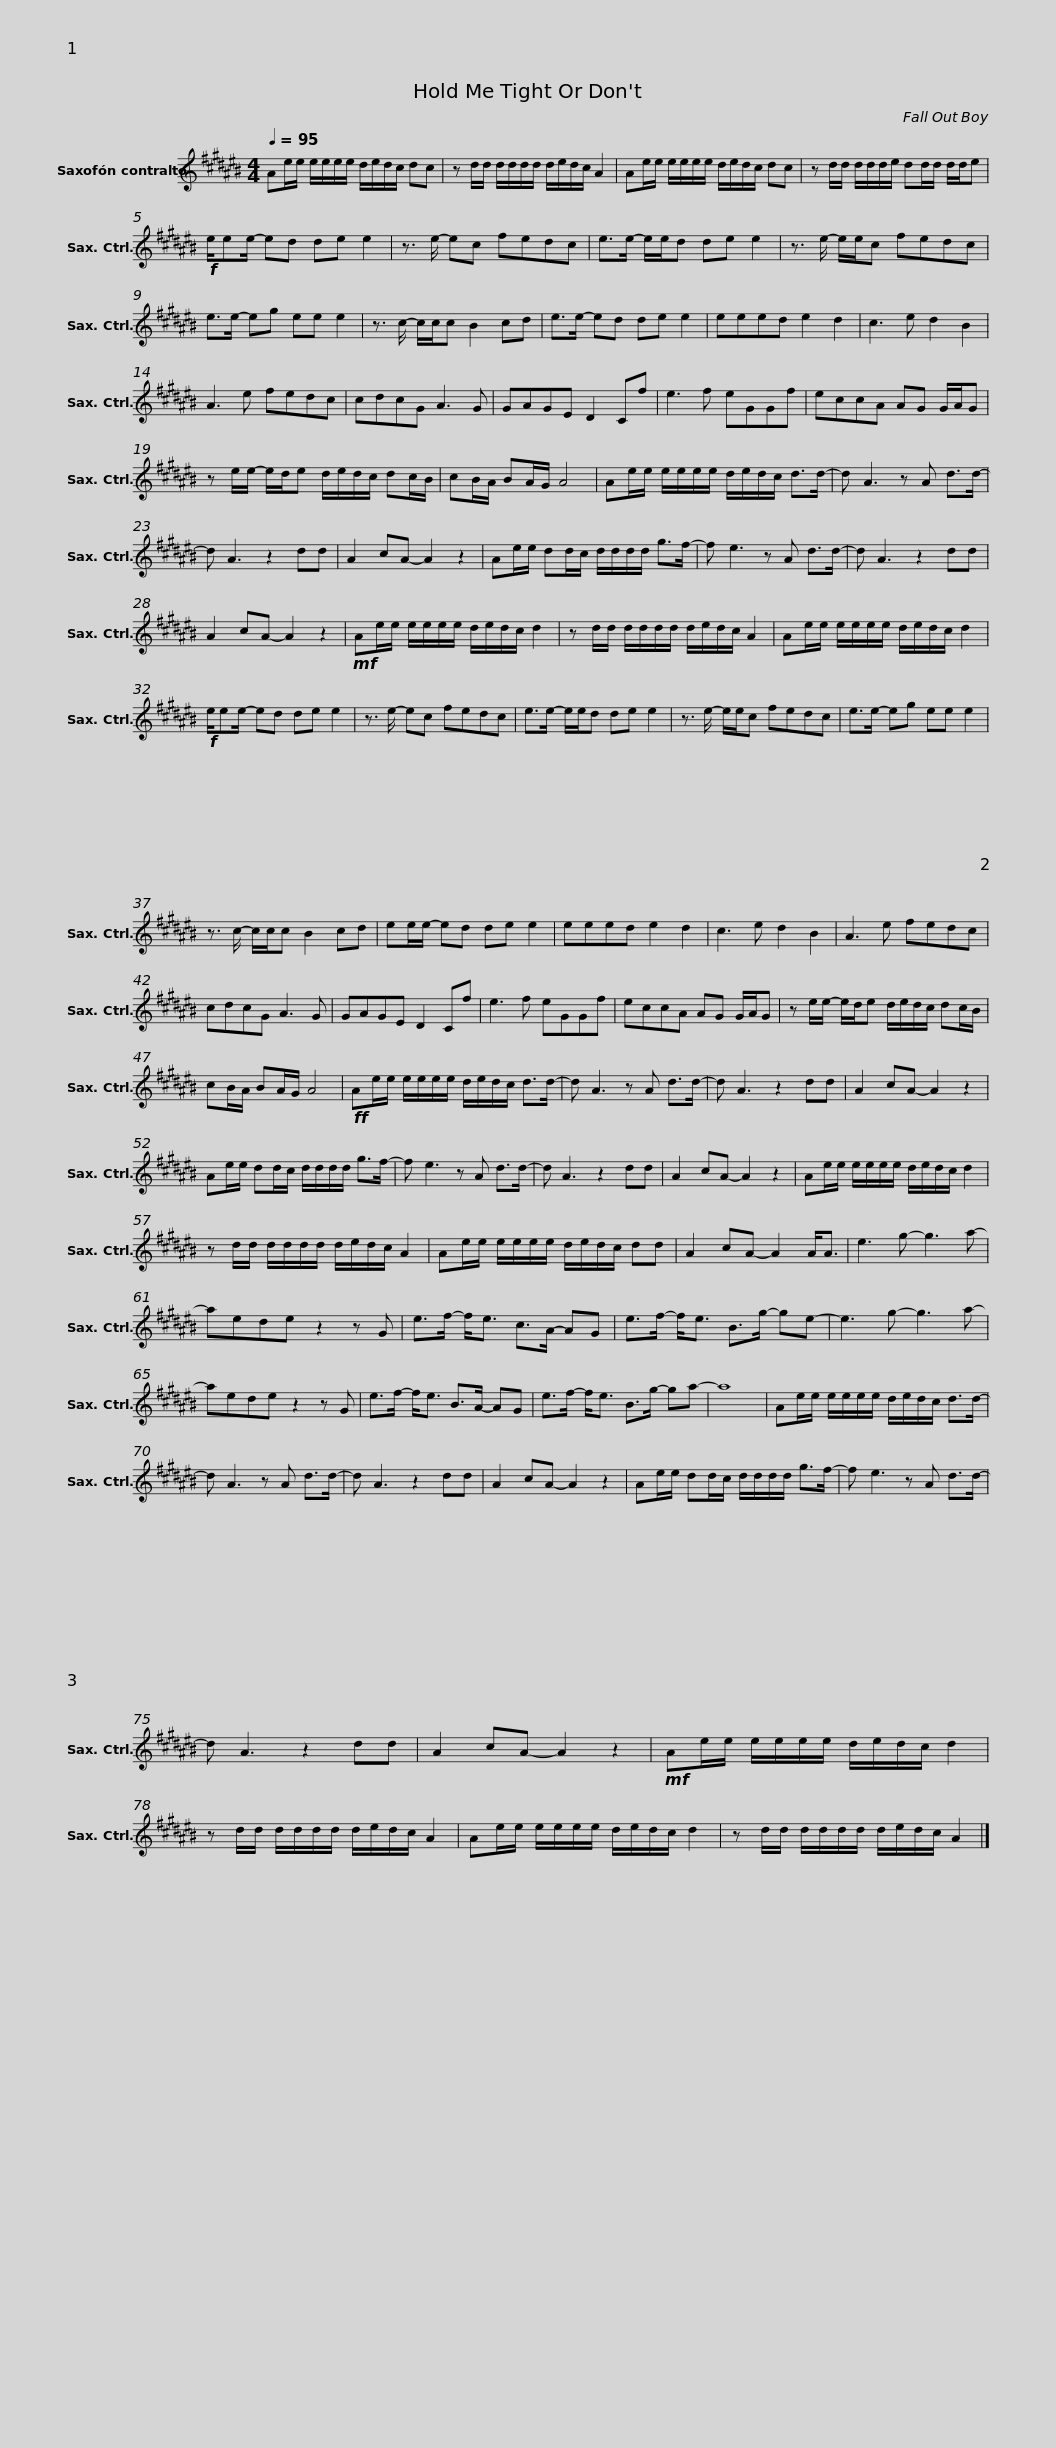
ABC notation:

X:1
L:1/8
Q:1/4=95
M:4/4
I:linebreak $
K:none
V:1 treble transpose=-9
V:1
[K:C#] Ae/e/ e/e/e/e/ d/e/d/c/ dc | z d/d/ d/d/d/d/ d/e/d/c/ A2 | Ae/e/ e/e/e/e/ d/e/d/c/ dc |$ z d/d/ d/d/d/e/ dd/d/ d/d/e |!f! e/ee/- ed de e2 | %5
 z3/2 e/- ec fedc | e>e- e/e/d de e2 |$ z3/2 e/- e/e/c fedc | e>e- eg ee e2 | z3/2 c/- c/c/c B2 cd | %10
 e>e- ed de e2 | eeed e2 d2 | c3 e d2 B2 |$ A3 e fedc | cdcG A3 G | %15
 GAGE D2 Cf | e3 f eGGf | eccA AG G/A/G |$ z e/e/- e/d/e d/e/d/c/ dc/B/ | cB/A/ BA/G/ A4 | %20
 Ae/e/ e/e/e/e/ d/e/d/c/ d>d- | d A3 z A d>d- |$ d A3 z2 dd | A2 cA- A2 z2 | Ae/e/ dd/c/ d/d/d/d/ g>f- | %25
 f e3 z A d>d- | d A3 z2 dd | A2 cA- A2 z2 |$!mf! Ae/e/ e/e/e/e/ d/e/d/c/ d2 | z d/d/ d/d/d/d/ d/e/d/c/ A2 | %30
 Ae/e/ e/e/e/e/ d/e/d/c/ d2 |!f! e/ee/- ed de e2 |$ z3/2 e/- ec fedc | e>e- e/e/d de e2 | z3/2 e/- e/e/c fedc | %35
 e>e- eg ee e2 | z3/2 c/- c/c/c B2 cd |$ ee/e/- ed de e2 | eeed e2 d2 | c3 e d2 B2 | %40
 A3 e fedc | cdcG A3 G | GAGE D2 Cf |$ e3 f eGGf | eccA AG G/A/G | %45
 z e/e/- e/d/e d/e/d/c/ dc/B/ | cB/A/ BA/G/ A4 |$!ff! Ae/e/ e/e/e/e/ d/e/d/c/ d>d- | d A3 z A d>d- | d A3 z2 dd | %50
 A2 cA- A2 z2 | Ae/e/ dd/c/ d/d/d/d/ g>f- |$ f e3 z A d>d- | d A3 z2 dd | A2 cA- A2 z2 | %55
 Ae/e/ e/e/e/e/ d/e/d/c/ d2 | z d/d/ d/d/d/d/ d/e/d/c/ A2 |$ Ae/e/ e/e/e/e/ d/e/d/c/ dd | A2 cA- A2 A<A | e3 g- g3 a- | %60
 aede z2 z G | e>f- f<e c>A- AG |$ e>f- f<e B>g- ge- | e3 g- g3 a- | aede z2 z G | %65
 e>f- f<e B>A- AG | e>f- f<e B>g- ga- |$ a8 | Ae/e/ e/e/e/e/ d/e/d/c/ d>d- | d A3 z A d>d- | %70
 d A3 z2 dd | A2 cA- A2 z2 |$ Ae/e/ dd/c/ d/d/d/d/ g>f- | f e3 z A d>d- | d A3 z2 dd | %75
 A2 cA- A2 z2 |!mf! Ae/e/ e/e/e/e/ d/e/d/c/ d2 |$ z d/d/ d/d/d/d/ d/e/d/c/ A2 | Ae/e/ e/e/e/e/ d/e/d/c/ d2 | z d/d/ d/d/d/d/ d/e/d/c/ A2 |] %80
